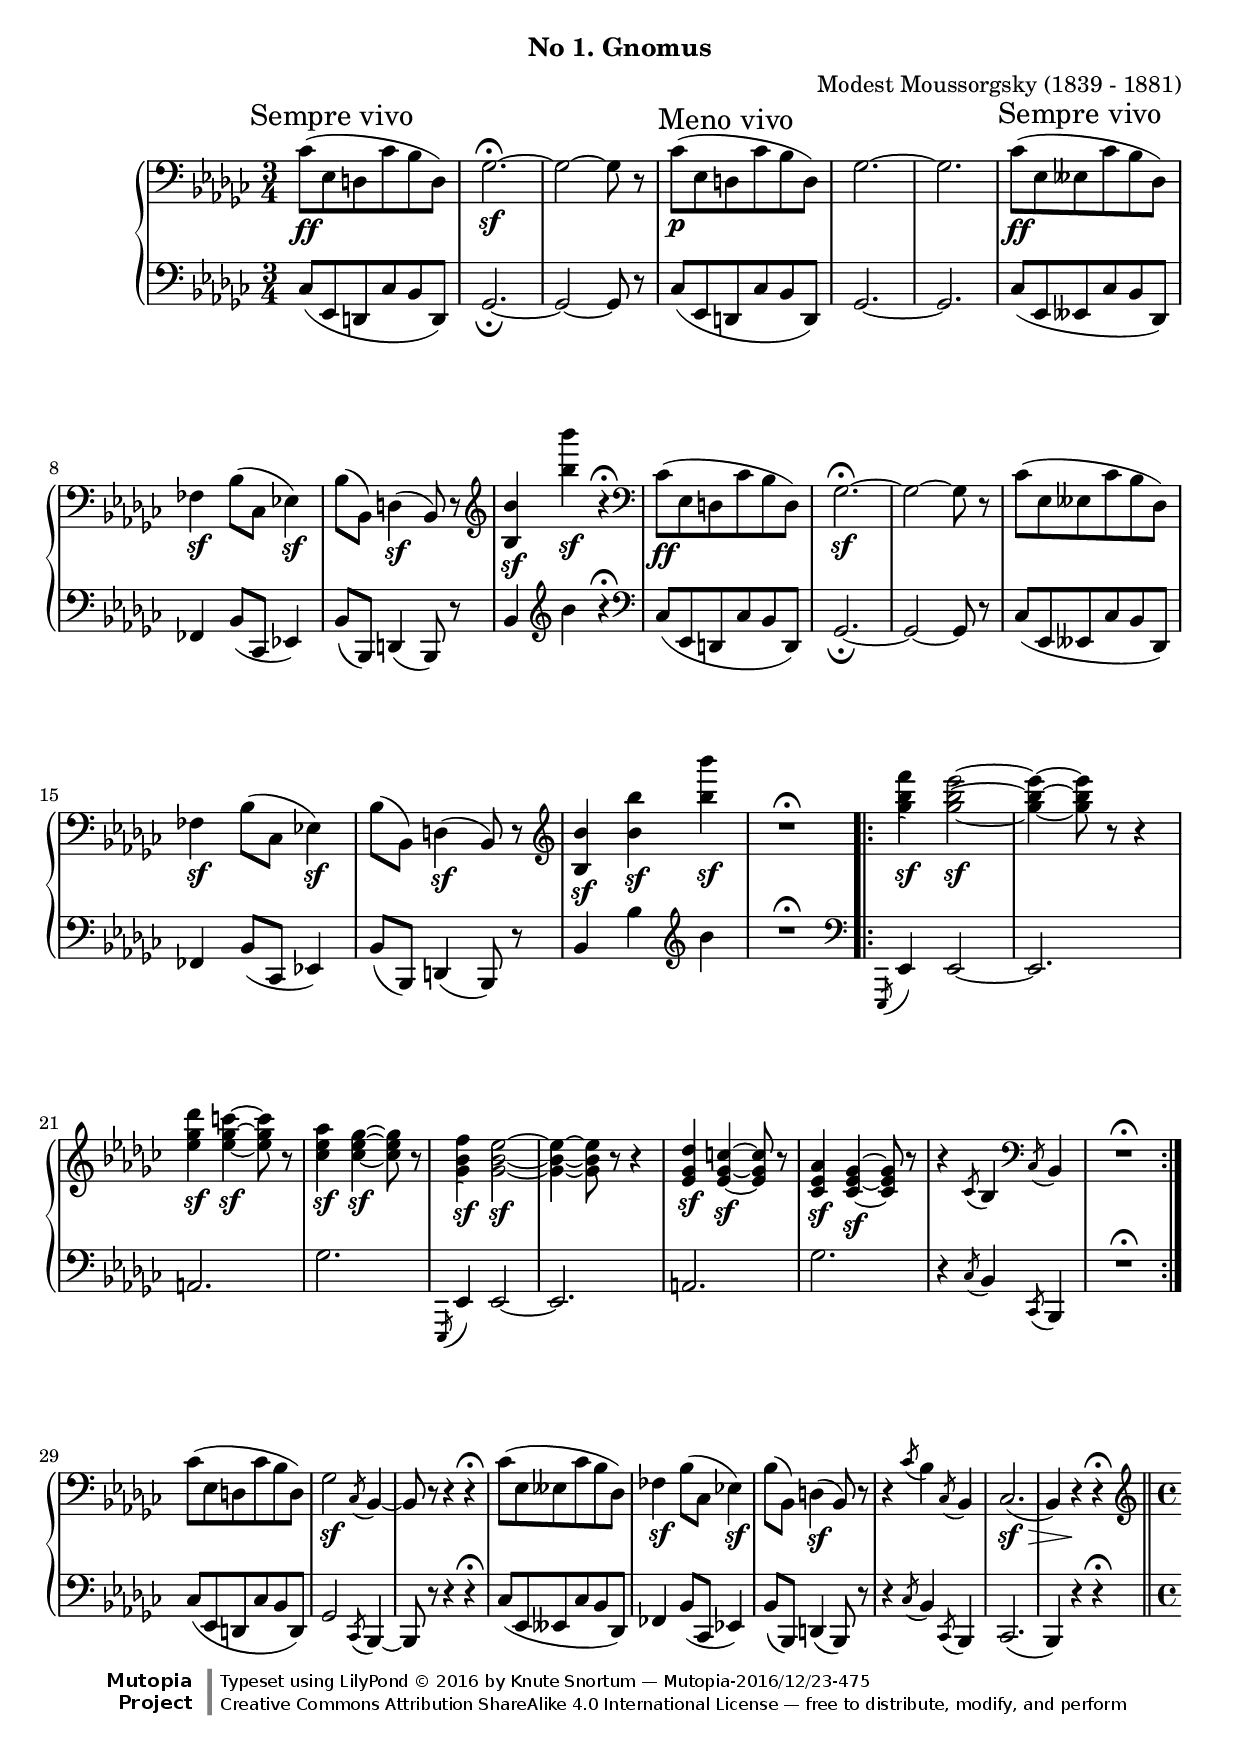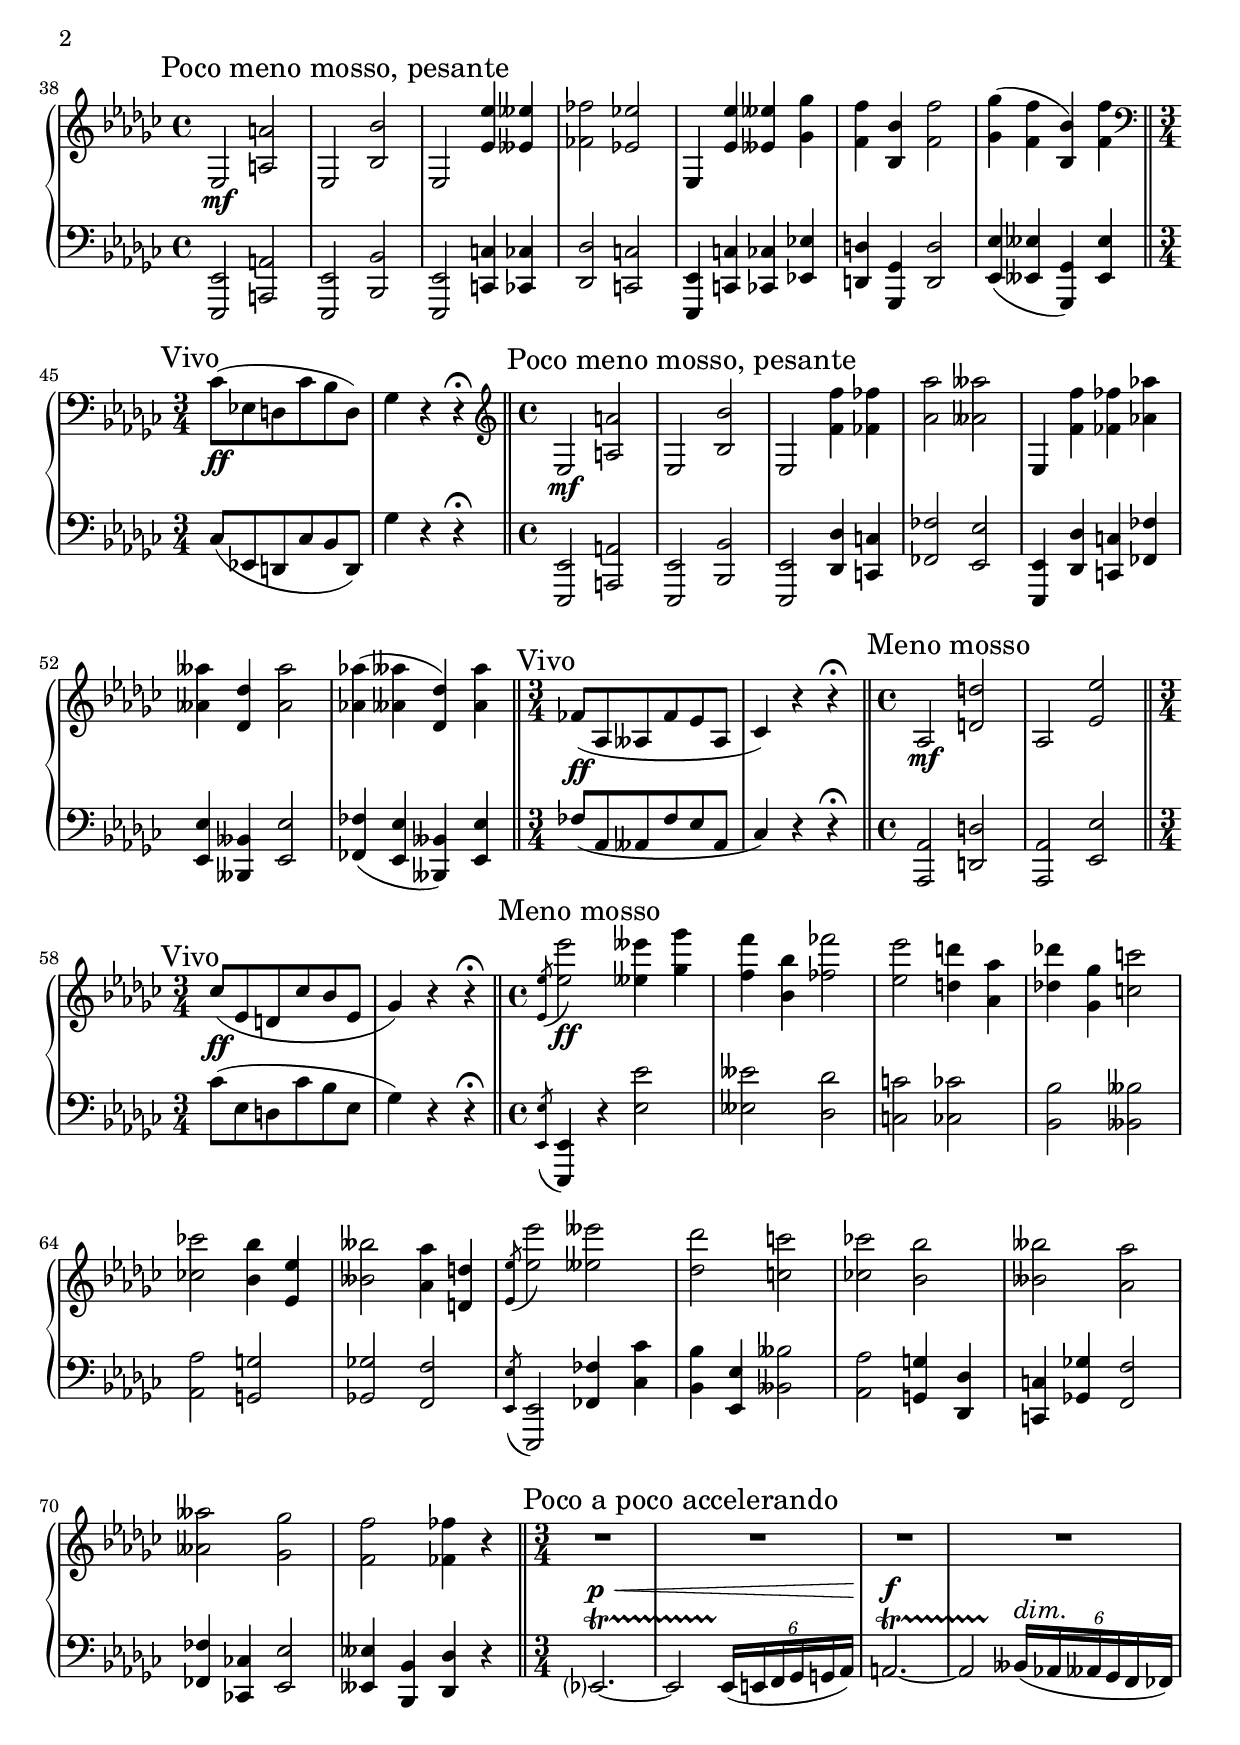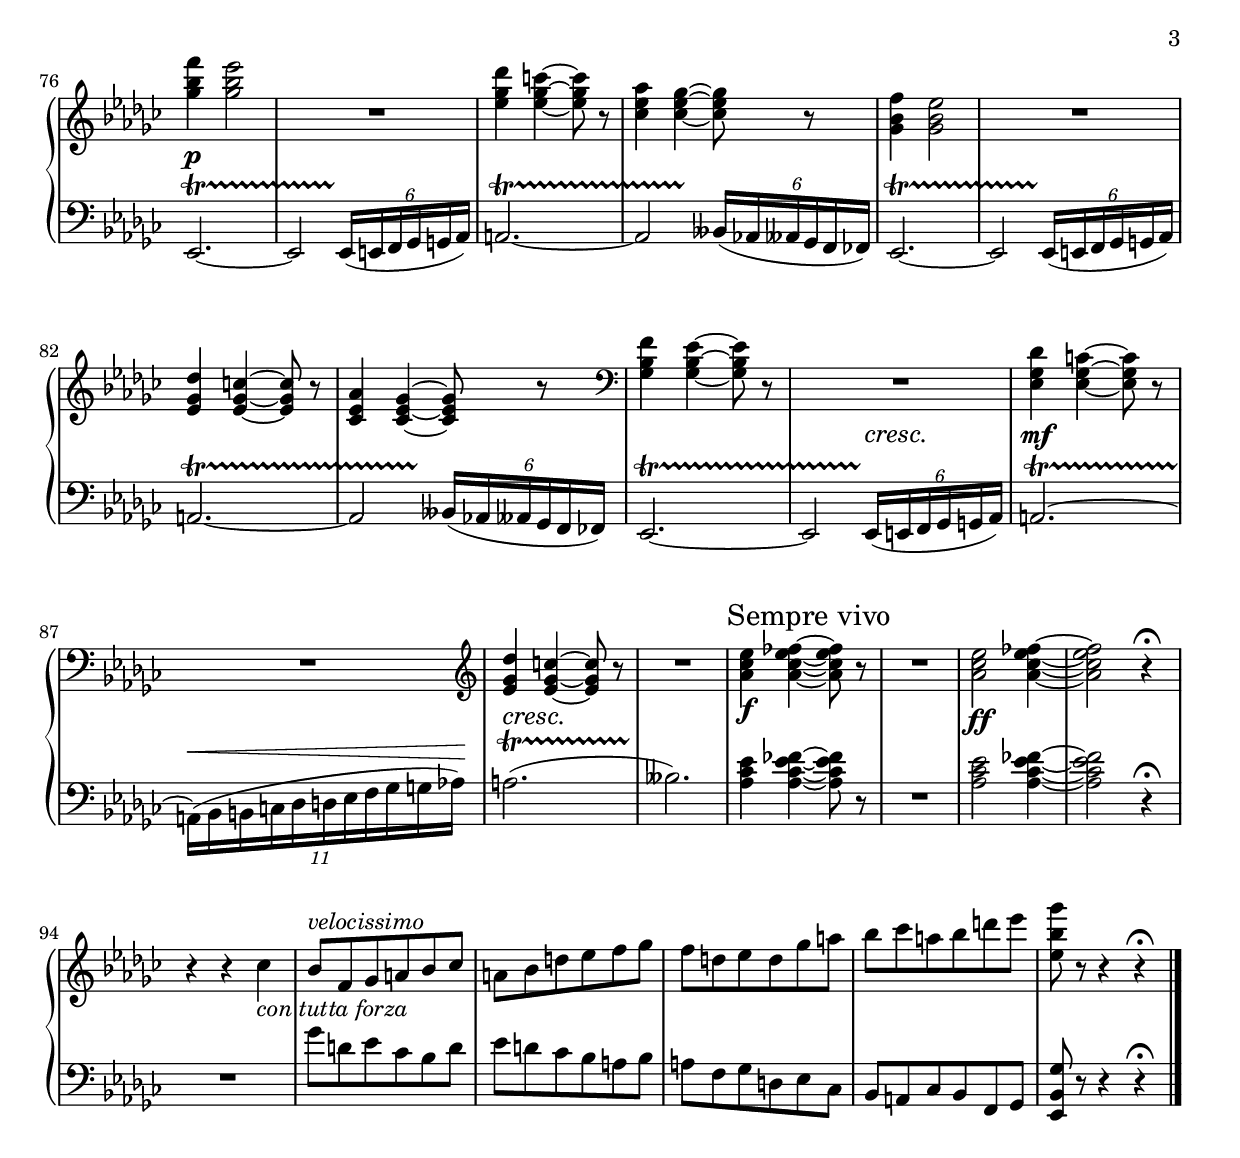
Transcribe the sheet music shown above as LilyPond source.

\version "2.18.2"
\language "english"

\header {
  %title        = "No 1. Gnomus"
  composer     = "Modest Moussorgsky (1839 - 1881)"
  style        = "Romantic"
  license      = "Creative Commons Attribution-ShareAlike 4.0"
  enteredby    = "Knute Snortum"
  date         = "1874"
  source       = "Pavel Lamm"

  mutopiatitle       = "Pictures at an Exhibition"
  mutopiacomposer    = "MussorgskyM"
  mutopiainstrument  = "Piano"
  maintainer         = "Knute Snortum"
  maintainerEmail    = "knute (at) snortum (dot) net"
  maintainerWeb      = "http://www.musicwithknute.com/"

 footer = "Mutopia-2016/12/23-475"
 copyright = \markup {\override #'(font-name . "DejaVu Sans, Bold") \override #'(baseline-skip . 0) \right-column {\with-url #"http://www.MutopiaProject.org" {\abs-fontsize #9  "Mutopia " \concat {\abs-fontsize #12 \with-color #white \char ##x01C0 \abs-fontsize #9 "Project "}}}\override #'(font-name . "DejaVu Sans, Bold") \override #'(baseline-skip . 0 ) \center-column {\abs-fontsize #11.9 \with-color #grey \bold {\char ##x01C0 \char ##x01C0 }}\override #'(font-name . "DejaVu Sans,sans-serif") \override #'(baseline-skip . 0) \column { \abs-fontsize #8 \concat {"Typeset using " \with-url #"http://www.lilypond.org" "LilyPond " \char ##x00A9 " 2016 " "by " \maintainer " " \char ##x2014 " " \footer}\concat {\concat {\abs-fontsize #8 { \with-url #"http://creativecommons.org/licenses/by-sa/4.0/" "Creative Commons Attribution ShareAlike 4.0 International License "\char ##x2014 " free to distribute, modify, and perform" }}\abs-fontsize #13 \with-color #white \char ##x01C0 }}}
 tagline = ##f
}

sempreVivo = {
  \once
  \override Score.RehearsalMark.self-alignment-X = #LEFT
  \mark "Sempre vivo" 
}
menoVivo = {
  \once
  \override Score.RehearsalMark.self-alignment-X = #LEFT
  \mark  "Meno vivo" 
}
pesante = {
  \once
  \override Score.RehearsalMark.self-alignment-X = #LEFT
  \mark  "Poco meno mosso, pesante" 
}
vivo = {
  \once
  \override Score.RehearsalMark.self-alignment-X = #LEFT
  \mark  "Vivo" 
}
menoMosso = {
  \once
  \override Score.RehearsalMark.self-alignment-X = #LEFT
  \mark  "Meno mosso" 
}
pocoAccel = {
  \once
  \override Score.RehearsalMark.self-alignment-X = #LEFT
  \mark "Poco a poco accelerando"
}
veloc = \markup { \italic "velocissimo" }
forza = \markup { \italic "con tutta forza" }
noDash = \override DynamicTextSpanner.dash-period = #-1.0

upper = {
  \time 3/4
  \clef bass
  \sempreVivo 
  | cf'8 ( \ff ef d cf' bf d )
  | gf2. ~ \sf \fermata
  | gf2 ~ gf8 r
  \menoVivo 
  | cf'8 ( \p ef d cf' bf d )
  | gf2. ~
  | gf2.
  \sempreVivo 
  | cf'8 ( \ff ef eff cf' bf df )
  
  \barNumberCheck #8
  
  | ff4 \sf bf8 ( cf ef4 ) \sf
  | bf8 ( bf, ) d4 ( \sf bf,8 ) r
  | \clef treble <bf bf'>4 \sf <bf'' bf'''> \sf r \fermata
  | \clef bass cf'8 ( \ff ef d cf' bf d )
  | gf2. ~ \sf \fermata
  | gf2 ~ gf8 r
  | cf'8 ( ef eff cf' bf df )
  | ff4 \sf bf8 ( cf ef4 ) \sf
  
  \barNumberCheck #16
  
  | bf8 ( bf, ) d4 ( \sf bf,8 ) r
  | \clef treble <bf bf'>4 \sf <bf' bf''> \sf <bf'' bf'''> \sf 
  | R2. \fermataMarkup
  
  \repeat volta 2 {
    | \acciaccatura s8 <gf'' bf'' f'''>4 \sf <gf'' bf'' ef'''>2 ~ \sf
    | q4 ~ q8 r r4 \break
    | <ef'' gf'' df'''>4 \sf <ef'' gf'' c'''> \sf ~ q8 r
    | <cf'' ef'' af''>4 \sf <cf'' ef'' gf''> \sf ~ q8 r
    | \acciaccatura s8 <gf' bf' f''>4 \sf <gf' bf' ef''>2 ~ \sf
    
    % Prevent bar number check warnings when unfolding repeats
    \tag #'midi { \set Score.currentBarNumber = #24 }
    \barNumberCheck #24
    
    | q4 ~ q8 r r4
    | <ef' gf' df''>4 \sf <ef' gf' c''> \sf ~ q8 r
    | <cf' ef' af'>4 \sf <cf' ef' gf'> \sf ~ q8 r
    | r4 \acciaccatura cf'8 bf4 \clef bass \acciaccatura cf8 bf,4
    | R2. \fermataMarkup
  }
  \break
  
  \clef bass
  | cf'8 ( ef d cf' bf d )
  | gf2 \sf \acciaccatura cf8 bf,4 ~
  | bf,8 r r4 r4 \fermata
  
  \barNumberCheck #32
  
  | cf'8 ( ef eff cf' bf df )
  | ff4 \sf bf8 ( cf ef4 ) \sf
  | bf8 ( bf, ) d4 ( \sf bf,8 ) r
  | r4 \acciaccatura cf'8 bf4 \acciaccatura cf8 bf,4
  | cf2. \sf \> (
  | bf,4 ) r \! r \fermata \break
  
  \time 4/4
  \clef treble
  \bar "||"
  \pesante 
  | ef2 \mf <a a'>
  | ef2 <bf bf'>
  
  \barNumberCheck #40
  
  | ef2 <ef' ef''>4 <eff' eff''>
  | <ff' ff''>2 <ef' ef''>
  | ef4 <ef' ef''> <eff' eff''> <gf' gf''>
  | <f' f''>4 <bf bf'> <f' f''>2
  | <gf' gf''>4 ( <f' f''> <bf bf'> ) <f' f''> \break
  
  \clef bass
  \time 3/4
  \bar "||"
  \vivo 
  | cf'8 ( \ff ef d cf' bf d )
  | gf4 r r \fermata
  
  \clef treble
  \time 4/4
  \bar "||"
  \pesante 
  | ef2 \mf <a a'>
  
  \barNumberCheck #48
  
  | ef2 <bf bf'>
  | ef2 <f' f''>4 <ff' ff''>
  | <af' af''>2 <aff' aff''>
  | ef4 <f' f''> <ff' ff''> <af' af''>
  | <aff' aff''>4 <df' df''> <aff' aff''>2
  | <af' af''>4 ( <aff' aff''> <df' df''> ) <aff' aff''>
  
  \time 3/4
  \bar "||"
  \vivo 
  | ff'8 \ff ( af aff ff' ef' aff
  | cf'4 ) r r \fermata
  
  \barNumberCheck #56
  
  \time 4/4
  \bar "||"
  \menoMosso 
  | af2 \mf <d' d''>
  | af2 <ef' ef''>
  
  \time 3/4
  \bar "||"
  \vivo 
  | cf''8 \ff ( ef' d' cf'' bf' ef' 
  | gf'4 ) r r \fermata
  
  \time 4/4
  \bar "||"
  \menoMosso 
  | \acciaccatura <ef' ef''>8 <ef'' ef'''>2 \ff
    <eff'' eff'''>4 <gf'' gf'''>
  | <f'' f'''>4 <bf' bf''> <ff'' ff'''>2
  | <ef'' ef'''>2 <d'' d'''>4 <af' af''>
  | <df'' df'''>4 <gf' gf''> <c'' c'''>2
  
  \barNumberCheck #64
  
  | <cf'' cf'''>2 <bf' bf''>4 <ef' ef''>
  | <bff' bff''>2 <af' af''>4 <d' d''>
  | \acciaccatura <ef' ef''>8 <ef'' ef'''>2 <eff'' eff'''>
  | <df'' df'''>2 <c'' c'''>
  | <cf'' cf'''>2 <bf' bf''>
  | <bff' bff''>2 <af' af''>
  | <aff' aff''>2 <gf' gf''>
  | <f' f''>2 <ff' ff''>4 r
  
  \barNumberCheck #72
  
  \time 3/4
  \bar "||"
  \pocoAccel
  | R2. 
  | R2. * 3
  | <gf'' bf'' f'''>4 <gf'' bf'' ef'''>2
  | R2.
  | <ef'' gf'' df'''>4 <ef'' gf'' c'''> ~ q8 r
  | <cf'' ef'' af''>4 <cf'' ef'' gf''> ~ q8 r
  
  \barNumberCheck #80
  
  | <gf' bf' f''>4 <gf' bf' ef''>2
  | R2.
  | <ef' gf' df''>4 <ef' gf' c''> ~ q8 r
  | <cf' ef' af'>4 <cf' ef' gf'> ~ q8 r
  \clef bass
  | <gf bf f'>4 <gf bf ef'> ~ q8 r
  | R2.
  | <ef gf df'>4 <ef gf c'> ~ q8 r
  | R2.
  
  \barNumberCheck #88
  
  \clef treble
  | <ef' gf' df''>4 <ef' gf' c''> ~ q8 r
  | R2.
  \sempreVivo
  | <af' cf'' ef''>4 \f <af' cf'' ef'' ff''> ~ q8 r
  | R2.
  | <af' cf'' ef''>2 \ff <af' cf'' ef'' ff''>4 ~
  | q2 r4 \fermata
  \relative c'' {
    | r4 r cf _ \forza
    | bf8 ^ \veloc f gf a bf cf
    
    \barNumberCheck #96
    
    | a8 bf d ef f gf
    | f8 d ef d gf a
    | bf8 cf a bf d ef
    | <gf bf, ef,>8 r r4 r \fermata
    | \bar "|."
  }
}

lower = {
  \time 3/4
  \clef bass
  
  | cf8 ( ef, d, cf bf, d, )
  | gf,2. ~ _ \fermata
  | gf,2 ~ gf,8 r
  | cf8 ( ef, d, cf bf, d, )
  | gf,2. ~
  | gf,2.
  | cf8 ( ef, eff, cf bf, df, )
  
  \barNumberCheck #8
  
  | ff,4 bf,8 ( cf, ef,4 )
  | bf,8 ( bf,, ) d,4 ( bf,,8 ) r
  | bf,4 \clef treble bf' r \fermata
  | \clef bass cf8 ( ef, d, cf bf, d, )
  | gf,2. ~ _ \fermata
  | gf,2 ~ gf,8 r
  | cf8 ( ef, eff, cf bf, df, )
  | ff,4 bf,8 ( cf, ef,4 )
  
  \barNumberCheck #16
  
  | bf,8 ( bf,, ) d,4 ( bf,,8 ) r
  | bf,4 bf \clef treble bf'
  | R2. \fermataMarkup 
  \clef bass
  
  \repeat volta 2 {
    | \acciaccatura ef,,8 ef,4 ef,2 ~
    | ef,2.
    | a,2.
    | gf2.
    | \acciaccatura ef,,8 ef,4 ef,2 ~
    
    % Prevent bar number check warnings when unfolding repeats
    \tag #'midi { \set Score.currentBarNumber = #24 }
    \barNumberCheck #24
    
    | ef,2.
    | a,2.
    | gf2.
    | r4 \acciaccatura cf8 bf,4 \acciaccatura cf,8 bf,,4
    | R2. \fermataMarkup
  }
  
  | cf8 ( ef, d, cf bf, d, )
  | gf,2 \acciaccatura cf,8 bf,,4 ~
  | bf,,8 r r4 r \fermata
  
  \barNumberCheck #32
  
  | cf8 ( ef, eff, cf bf, df, )
  | ff,4 bf,8 ( cf, ef,4 )
  | bf,8 ( bf,, ) d,4 ( bf,,8 ) r
  | r4 \acciaccatura cf8 bf,4 \acciaccatura cf,8 bf,,4
  | cf,2. (
  | bf,,4 ) r r \fermata 
  
  \time 4/4
  | <ef, ef,,>2 <a, a,,>
  | <ef, ef,,>2 <bf, bf,,>
  
  \barNumberCheck #40
  
  | <ef, ef,,>2 <c c,>4 <cf cf,>
  | <df df,>2 <c c,>
  | <ef, ef,,>4 <c c,> <cf cf,> <ef ef,>
  | <d d,>4 <gf, gf,,> <d d,>2
  | <ef ef,>4 ( <eff eff,> <gf, gf,,> ) <eff eff,>
  
  \time 3/4
  | cf8 ( ef, d, cf bf, d, )
  | gf4 r r \fermata
  
  \time 4/4
  | <ef, ef,,>2 <a, a,,>
  
  \barNumberCheck #48
  
  | <ef, ef,,>2 <bf, bf,,>
  | <ef, ef,,>2 <df df,>4 <c c,>
  | <ff ff,>2 <ef ef,>
  | <ef, ef,,>4 <df df,> <c c,> <ff ff,>
  | <ef ef,>4 <bff, bff,,> <ef ef,>2
  | <ff ff,>4 ( <ef ef,> <bff, bff,,> ) <ef ef,>
  
  \time 3/4
  | ff8 ( af, aff, ff ef aff,
  | cf4 ) r r \fermata
  
  \barNumberCheck #56
  
  \time 4/4
  | <af, af,,>2 <d d,>
  | <af, af,,>2 <ef ef,>
  
  \time 3/4
  | cf'8 ( ef d cf' bf ef 
  | gf4 ) r r \fermata
  
  \time 4/4
  | \acciaccatura <ef ef,>8 <ef, ef,,>4 r <ef' ef>2
  | <eff' eff>2 <df' df>
  | <c' c>2 <cf cf'>
  | <bf bf,>2 <bff bff,>
  
  \barNumberCheck #64
  
  | <af af,>2 <g g,>
  | <gf gf,>2 <f f,>
  | \acciaccatura <ef ef,>8 <ef, ef,,>2 <ff ff,>4 <cf cf'>
  | <bf bf,>4 <ef ef,> <bff bff,>2
  | <af af,>2 <g g,>4 <df df,>
  | <c c,>4 <gf gf,> <f f,>2
  | <ff ff,>4 <cf cf,> <ef ef,>2
  | <eff eff,>4 <bf, bf,,> <df df,> r
  
  \barNumberCheck #72
  
  \time 3/4
  \tag #'layout {
    | ef,?2. ^ \p \startTrillSpan ^ \< ~
    | ef,2 \tuplet 6/4 { 
      ef,16 \stopTrillSpan ( [ e, f, gf, g, af, \! ] ) 
    }
    | a,2. ^ \f \startTrillSpan ~
    | a,2 \tuplet 6/4 {
      bff,16 ^ \dim \stopTrillSpan ( [ af, aff, gf, f, ff, ] )
    }
    | ef,2. ^ \p \startTrillSpan  ~
    | ef,2 \tuplet 6/4 { 
      ef,16 \stopTrillSpan ( [ e, f, gf, g, af, ] ) 
    }
    | a,2. \startTrillSpan ~
    | a,2 \tuplet 6/4 {
      bff,16 \stopTrillSpan ( [ af, aff, gf, f, ff, ] )
    }    
  }
  
  \tag #'midi {
    | \repeat unfold 6 { ef,16 f, }
    | \repeat unfold 4 { ef,16 f, } \tuplet 6/4 { 
      ef,16 ( [ e, f, gf, g, af, ] ) 
    }  
    | \repeat unfold 6 { a,16 bf, }
    | \repeat unfold 4 { a,16 bf, } \tuplet 6/4 {
      bff,16 ( [ af, aff, gf, f, ff, ] )
    }
    | \repeat unfold 6 { ef,16 f, }
    | \repeat unfold 4 { ef,16 f, } \tuplet 6/4 { 
      ef,16 ( [ e, f, gf, g, af, ] ) 
    }  
    | \repeat unfold 6 { a,16 bf, }
    | \repeat unfold 4 { a,16 bf, } \tuplet 6/4 {
      bff,16 ( [ af, aff, gf, f, ff, ] )
    }          
  }
  
  \barNumberCheck #80
  
  \tag #'layout {
    | ef,2. \startTrillSpan  ~
    | ef,2 \tuplet 6/4 { 
      ef,16 \stopTrillSpan ( [ e, f, gf, g, af, ] ) 
    }
    | a,2. \startTrillSpan ~
    | a,2 \tuplet 6/4 {
      bff,16 \stopTrillSpan ( [ af, aff, gf, f, ff, ] )
    }
    | ef,2. \startTrillSpan  ~
    | ef,2 \tuplet 6/4 { 
      ef,16 ^ \cresc \stopTrillSpan ( [ e, f, gf, g, af, ] ) 
    }
    | a,2. ^ \mf \startTrillSpan ~
    | \tuplet 11/12 {  
      a,16 ^ \< \stopTrillSpan ( [ bf, b, c df d ef f gf g af \! ] ) 
    }
  }
  
  \tag #'midi {
    | \repeat unfold 6 { ef,16 f, }
    | \repeat unfold 4 { ef,16 f, } \tuplet 6/4 { 
      ef,16 ( [ e, f, gf, g, af, ] ) 
    }  
    | \repeat unfold 6 { a,16 bf, }
    | \repeat unfold 4 { a,16 bf, } \tuplet 6/4 {
      bff,16 ( [ af, aff, gf, f, ff, ] )
    }
    | \repeat unfold 6 { ef,16 f, }
    | \repeat unfold 4 { ef,16 f, } \tuplet 6/4 { 
      ef,16 ( [ e, f, gf, g, af, ] ) 
    }  
    | \repeat unfold 6 { a,16 bf, }
    | \tuplet 11/12 {
      bff,16 ( [ bf, b, c df d ef f gf g af ] )
    }          
  }  
  
  \barNumberCheck #88

  \tag #'layout {
    | a2. ^ \cresc \startTrillSpan (
    | bff2. ) \stopTrillSpan  
  }
  
  \tag #'midi {
    | \repeat unfold 6 { a16 bf }
    | \repeat unfold 6 { a16 bf }
  }
  
  | <af cf' ef'>4 \! <af cf' ef' ff'> ~ q8 r
  | R2.
  | <af cf' ef'>2 <af cf' ef' ff'>4 ~
  | q2 r4 \fermata
  \relative c'' {
    | R2.
    | gf8 d ef cf bf d
    
    \barNumberCheck #96
    
    | ef8 d cf bf a bf
    | a8 f gf d ef cf
    | bf8 a cf bf f gf
    | <ef bf' gf'>8 r r4 r \fermata
  }
}

global = {
  \key ef \minor
  \accidentalStyle piano
  \noDash
}

\bookpart {
  \header {
    subtitle = "No 1. Gnomus"
  }
  \score {
    \keepWithTag #'layout
    \new PianoStaff 
    <<
      \new Staff = "up" {
        \global
        \upper
      }
      \new Staff = "down" {
        \global
        \lower
      }
    >>
    \layout {
    }
  }
}

% MIDI only
\score {
  \keepWithTag #'midi
  \unfoldRepeats {
    \new PianoStaff 
    <<
      \new Staff = "up" {
        \global
        \upper
      }
      \new Staff = "down" {
        \global
        \lower
      }
    >>
  }
  \midi { 
    \tempo 4 = 230
  }
}
